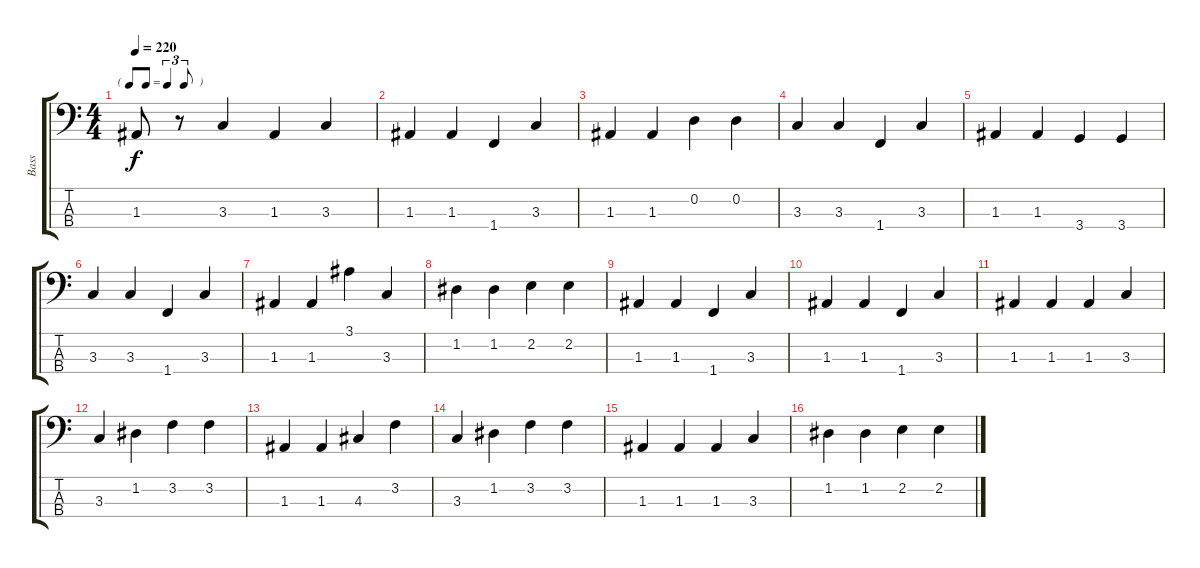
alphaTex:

\track ("Bass" "Bass") {instrument electricbasspick}
\staff {score tabs}
\tuning (G2 D2 A1 E1) {hide}
\ts (4 4)
\tf triplet8th
\tempo 220
\clef f4
\ks c
1.3.8{dy f} r.8 3.3.4 1.3.4 3.3.4 |
1.3.4 1.3.4 1.4.4 3.3.4 |
1.3.4 1.3.4 0.2.4 0.2.4 |
3.3.4 3.3.4 1.4.4 3.3.4 |
1.3.4 1.3.4 3.4.4 3.4.4 |
3.3.4 3.3.4 1.4.4 3.3.4 |
1.3.4 1.3.4 3.1.4 3.3.4 |
1.2.4 1.2.4 2.2.4 2.2.4 |
1.3.4 1.3.4 1.4.4 3.3.4 |
1.3.4 1.3.4 1.4.4 3.3.4 |
1.3.4 1.3.4 1.3.4 3.3.4 |
3.3.4 1.2.4 3.2.4 3.2.4 |
1.3.4 1.3.4 4.3.4 3.2.4 |
3.3.4 1.2.4 3.2.4 3.2.4 |
1.3.4 1.3.4 1.3.4 3.3.4 |
1.2.4 1.2.4 2.2.4 2.2.4
